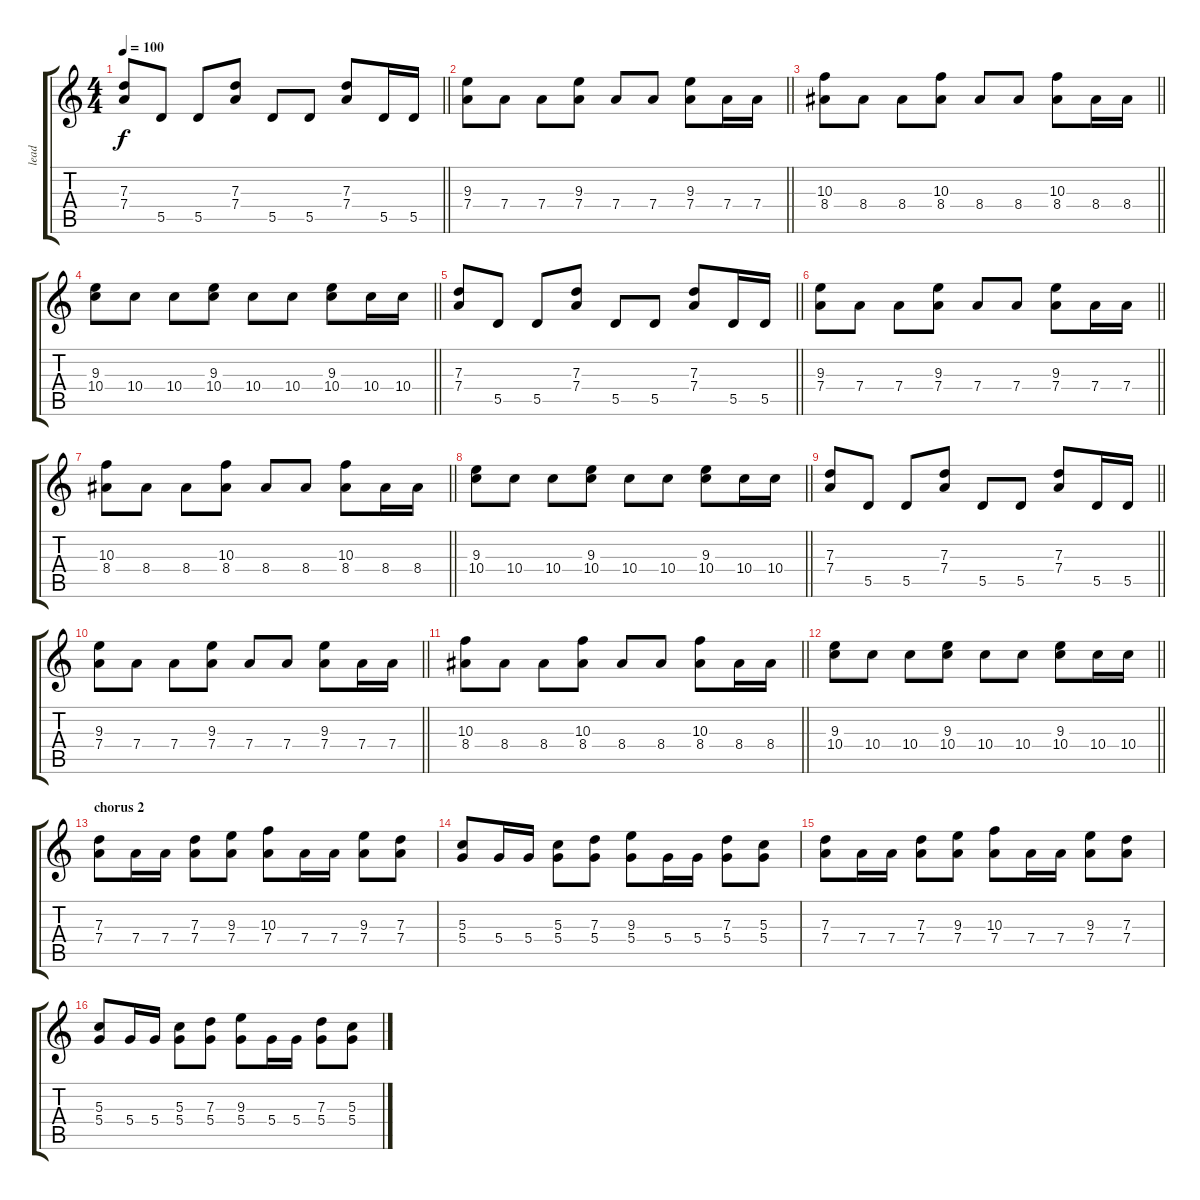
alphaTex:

\track ("lead" "lead") {instrument acousticguitarsteel}
\staff {score tabs}
\tuning (E4 B3 G3 D3 A2 E2) {hide}
\ts (4 4)
\tempo 100
\clef g2
\barLineRight lightlight
\ks c
(7.3 7.4).8{dy f} 5.5.8 5.5.8 (7.3 7.4).8 5.5.8 5.5.8 (7.3 7.4).8 5.5.16 5.5.16 |
\barLineRight lightlight
(9.3 7.4).8 7.4.8 7.4.8 (9.3 7.4).8 7.4.8 7.4.8 (9.3 7.4).8 7.4.16 7.4.16 |
\barLineRight lightlight
(10.3 8.4).8 8.4.8 8.4.8 (10.3 8.4).8 8.4.8 8.4.8 (10.3 8.4).8 8.4.16 8.4.16 |
\barLineRight lightlight
(9.3 10.4).8 10.4.8 10.4.8 (9.3 10.4).8 10.4.8 10.4.8 (9.3 10.4).8 10.4.16 10.4.16 |
\barLineRight lightlight
(7.3 7.4).8 5.5.8 5.5.8 (7.3 7.4).8 5.5.8 5.5.8 (7.3 7.4).8 5.5.16 5.5.16 |
\barLineRight lightlight
(9.3 7.4).8 7.4.8 7.4.8 (9.3 7.4).8 7.4.8 7.4.8 (9.3 7.4).8 7.4.16 7.4.16 |
\barLineRight lightlight
(10.3 8.4).8 8.4.8 8.4.8 (10.3 8.4).8 8.4.8 8.4.8 (10.3 8.4).8 8.4.16 8.4.16 |
\barLineRight lightlight
(9.3 10.4).8 10.4.8 10.4.8 (9.3 10.4).8 10.4.8 10.4.8 (9.3 10.4).8 10.4.16 10.4.16 |
\barLineRight lightlight
(7.3 7.4).8 5.5.8 5.5.8 (7.3 7.4).8 5.5.8 5.5.8 (7.3 7.4).8 5.5.16 5.5.16 |
\barLineRight lightlight
(9.3 7.4).8 7.4.8 7.4.8 (9.3 7.4).8 7.4.8 7.4.8 (9.3 7.4).8 7.4.16 7.4.16 |
\barLineRight lightlight
(10.3 8.4).8 8.4.8 8.4.8 (10.3 8.4).8 8.4.8 8.4.8 (10.3 8.4).8 8.4.16 8.4.16 |
\barLineRight lightlight
(9.3 10.4).8 10.4.8 10.4.8 (9.3 10.4).8 10.4.8 10.4.8 (9.3 10.4).8 10.4.16 10.4.16 |
\section ("" "chorus 2")
(7.3 7.4).8 7.4.16 7.4.16 (7.3 7.4).8 (9.3 7.4).8 (10.3 7.4).8 7.4.16 7.4.16 (9.3 7.4).8 (7.3 7.4).8 |
(5.3 5.4).8 5.4.16 5.4.16 (5.3 5.4).8 (7.3 5.4).8 (9.3 5.4).8 5.4.16 5.4.16 (7.3 5.4).8 (5.3 5.4).8 |
(7.3 7.4).8 7.4.16 7.4.16 (7.3 7.4).8 (9.3 7.4).8 (10.3 7.4).8 7.4.16 7.4.16 (9.3 7.4).8 (7.3 7.4).8 |
(5.3 5.4).8 5.4.16 5.4.16 (5.3 5.4).8 (7.3 5.4).8 (9.3 5.4).8 5.4.16 5.4.16 (7.3 5.4).8 (5.3 5.4).8
